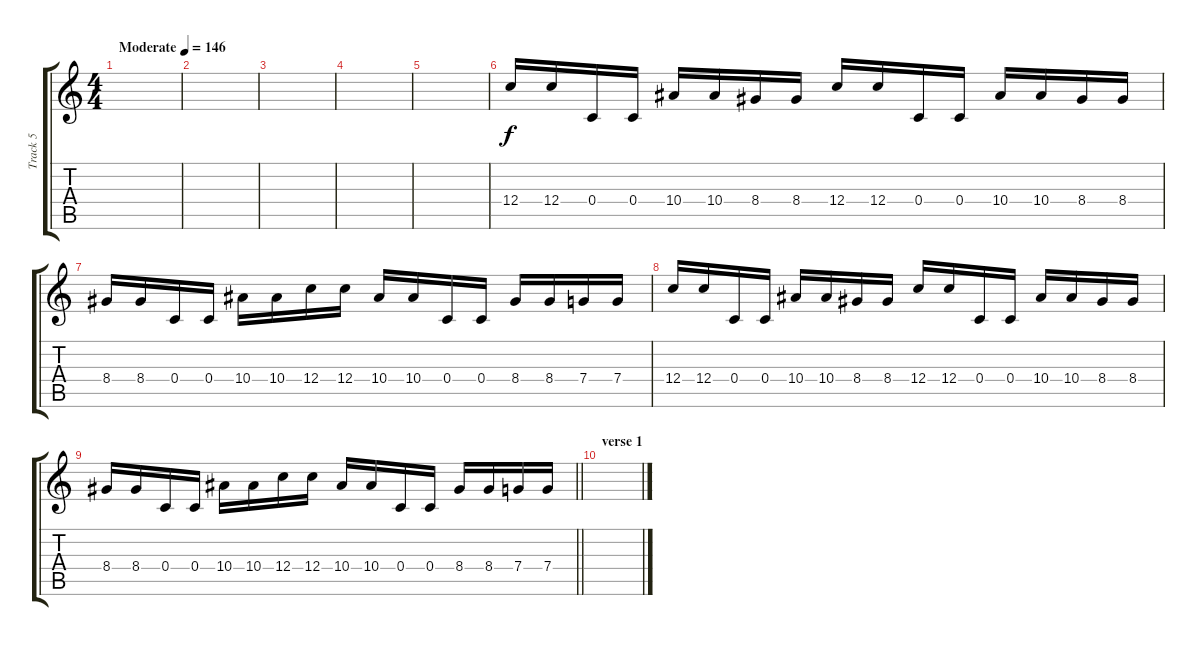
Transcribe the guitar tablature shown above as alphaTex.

\track ("Track 5" "Track 5") {instrument distortionguitar bank 255}
\staff {score tabs}
\tuning (D4 A3 F3 C3 G2 C2) {hide}
\ts (4 4)
\tempo (146 "Moderate")
\clef g2
\ks c
|
|
|
|
|
12.4.16 12.4.16 0.4.16 0.4.16 10.4.16 10.4.16 8.4.16 8.4.16 12.4.16 12.4.16 0.4.16 0.4.16 10.4.16 10.4.16 8.4.16 8.4.16 |
8.4.16 8.4.16 0.4.16 0.4.16 10.4.16 10.4.16 12.4.16 12.4.16 10.4.16 10.4.16 0.4.16 0.4.16 8.4.16 8.4.16 7.4.16 7.4.16 |
12.4.16 12.4.16 0.4.16 0.4.16 10.4.16 10.4.16 8.4.16 8.4.16 12.4.16 12.4.16 0.4.16 0.4.16 10.4.16 10.4.16 8.4.16 8.4.16 |
\barLineRight lightlight
8.4.16 8.4.16 0.4.16 0.4.16 10.4.16 10.4.16 12.4.16 12.4.16 10.4.16 10.4.16 0.4.16 0.4.16 8.4.16 8.4.16 7.4.16 7.4.16 |
\section ("" "verse 1")
